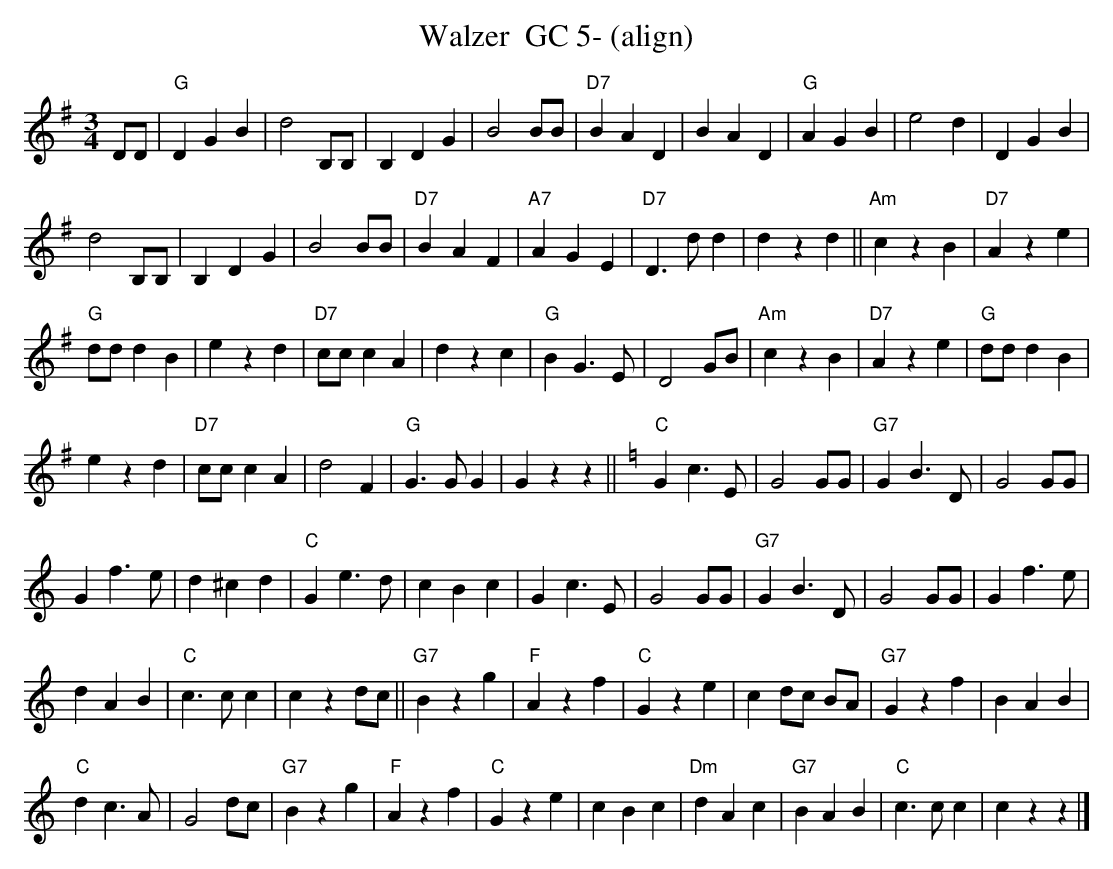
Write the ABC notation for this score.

X:1
T:Walzer  GC 5- (align)
M:3/4
L:1/4
K:Gmaj%%MIDI gchordon
D/2D/2 | "G"DGB | d2B,/2B,/2 | B,DG | B2B/2B/2 | "D7"BAD | BAD | "G"AGB | \
e2d | DGB |
d2B,/2B,/2 | B,DG | B2B/2B/2 | "D7"BAF | "A7"AGE | "D7"D>dd | \
dzd || "Am"czB | "D7"Aze |
"G"d/2d/2dB | ezd | "D7"c/2c/2cA | dzc | "G"BG>E | \
D2G/2B/2 | "Am"czB | "D7"Aze | "G"d/2d/2dB |
ezd | "D7"c/2c/2cA | d2F | "G"G>GG | \
Gzz || [K:Cmaj] "C"Gc>E | G2G/2G/2 | "G7"GB>D | G2G/2G/2 |
Gf>e | d^cd | "C"Ge>d | \
cBc | Gc>E | G2G/2G/2 | "G7"GB>D | G2G/2G/2 | Gf>e |
dAB | "C"c>cc | \
czd/2c/2 || "G7"Bzg | "F"Azf | "C"Gze | cd/2c/2 B/2A/2 | "G7"Gzf | BAB |
"C"dc>A | \
G2d/2c/2 | "G7"Bzg | "F"Azf | "C"Gze | cBc | "Dm"dAc | "G7"BAB | "C"c>cc | czz |]
